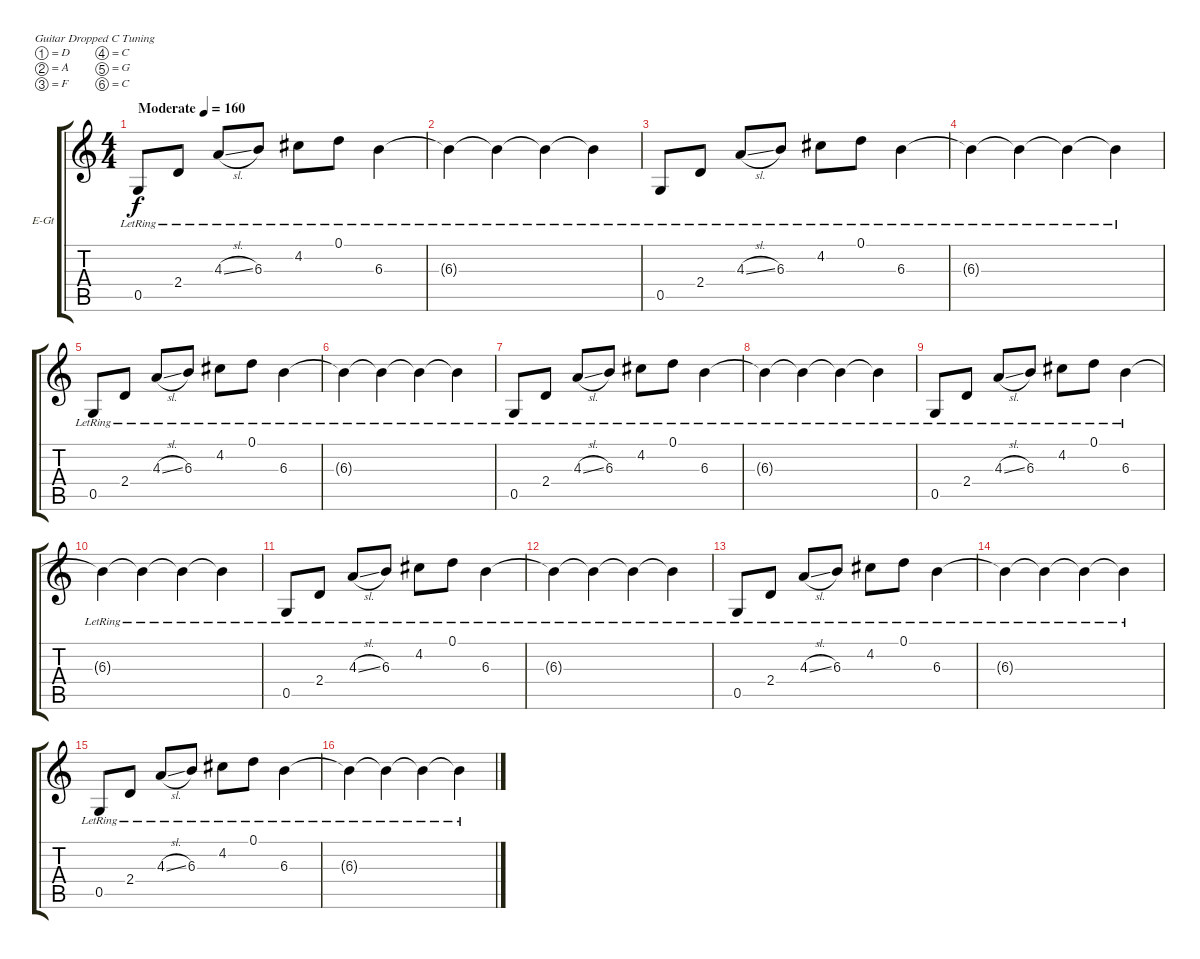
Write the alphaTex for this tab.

\bracketExtendMode groupsimilarinstruments
\firstSystemTrackNameOrientation horizontal
\otherSystemsTrackNameOrientation horizontal
\track ("Misha (Clean)" "E-Gt") {instrument electricguitarclean}
\staff {score tabs}
\tuning (D4 A3 F3 C3 G2 C2)
\ts (4 4)
\beaming (8 2 2 2 2)
\tempo (160 "Moderate")
\clef g2
\ks c
0.5{lr}.8{dy f instrument electricguitarclean} 2.4{lr}.8 4.3{sl lr}.8 6.3{lr}.8 4.2{lr}.8 0.1{lr}.8 6.3{lr}.4 |
6.3{lr t}.4 6.3{lr t}.4 6.3{lr t}.4 6.3{lr t}.4 |
0.5{lr}.8 2.4{lr}.8 4.3{sl lr}.8 6.3{lr}.8 4.2{lr}.8 0.1{lr}.8 6.3{lr}.4 |
6.3{lr t}.4 6.3{lr t}.4 6.3{lr t}.4 6.3{lr t}.4 |
0.5{lr}.8 2.4{lr}.8 4.3{sl lr}.8 6.3{lr}.8 4.2{lr}.8 0.1{lr}.8 6.3{lr}.4 |
6.3{lr t}.4 6.3{lr t}.4 6.3{lr t}.4 6.3{lr t}.4 |
0.5{lr}.8 2.4{lr}.8 4.3{sl lr}.8 6.3{lr}.8 4.2{lr}.8 0.1{lr}.8 6.3{lr}.4 |
6.3{lr t}.4 6.3{lr t}.4 6.3{lr t}.4 6.3{lr t}.4 |
0.5{lr}.8 2.4{lr}.8 4.3{sl lr}.8 6.3{lr}.8 4.2{lr}.8 0.1{lr}.8 6.3{lr}.4 |
6.3{lr t}.4 6.3{lr t}.4 6.3{lr t}.4 6.3{lr t}.4 |
0.5{lr}.8 2.4{lr}.8 4.3{sl lr}.8 6.3{lr}.8 4.2{lr}.8 0.1{lr}.8 6.3{lr}.4 |
6.3{lr t}.4 6.3{lr t}.4 6.3{lr t}.4 6.3{lr t}.4 |
0.5{lr}.8 2.4{lr}.8 4.3{sl lr}.8 6.3{lr}.8 4.2{lr}.8 0.1{lr}.8 6.3{lr}.4 |
6.3{lr t}.4 6.3{lr t}.4 6.3{lr t}.4 6.3{lr t}.4 |
0.5{lr}.8 2.4{lr}.8 4.3{sl lr}.8 6.3{lr}.8 4.2{lr}.8 0.1{lr}.8 6.3{lr}.4 |
6.3{lr t}.4 6.3{lr t}.4 6.3{lr t}.4 6.3{lr t}.4
